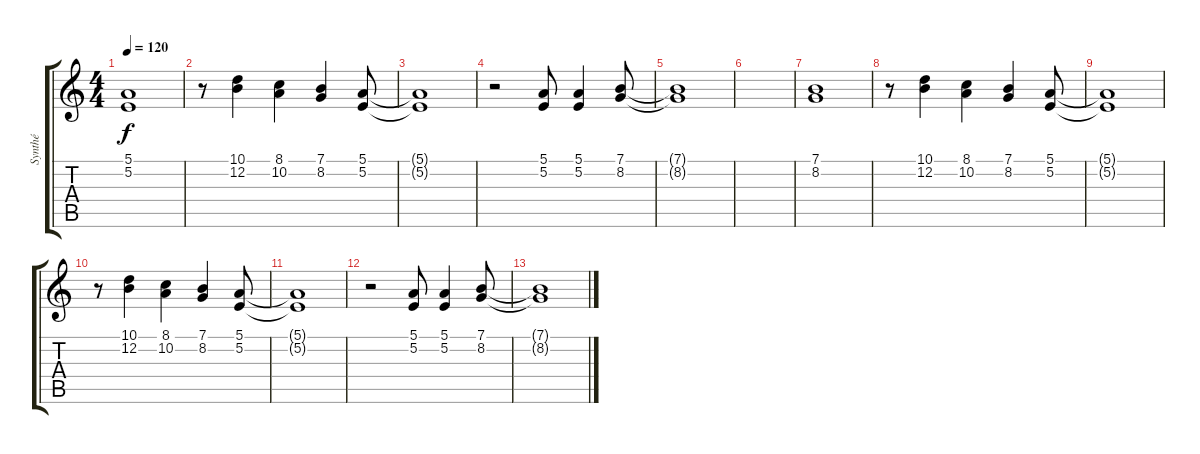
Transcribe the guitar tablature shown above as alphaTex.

\track ("Synthé" "Synthé") {instrument fx8scifi}
\staff {score tabs}
\tuning (E4 B3 G3 D3 A2 E2) {hide}
\ts (4 4)
\tempo 120
\clef g2
\ks c
(5.1{t} 5.2{t}).1{dy f} |
r.8 (10.1 12.2).4 (8.1 10.2).4 (7.1 8.2).4 (5.1 5.2).8 |
(5.1{t} 5.2{t}).1 |
r.2 (5.1 5.2).8 (5.1 5.2).4 (7.1 8.2).8 |
(7.1{t} 8.2{t}).1 |
|
(7.1 8.2).1 |
r.8 (10.1 12.2).4 (8.1 10.2).4 (7.1 8.2).4 (5.1 5.2).8 |
(5.1{t} 5.2{t}).1 |
r.8 (10.1 12.2).4 (8.1 10.2).4 (7.1 8.2).4 (5.1 5.2).8 |
(5.1{t} 5.2{t}).1 |
r.2 (5.1 5.2).8 (5.1 5.2).4 (7.1 8.2).8 |
(7.1{t} 8.2{t}).1
